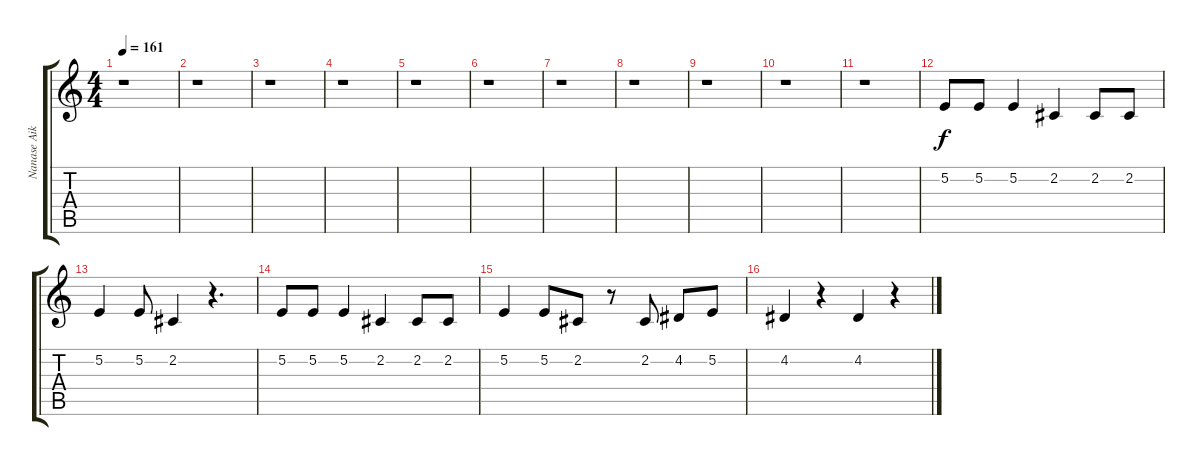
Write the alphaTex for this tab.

\track ("Nanase Aikawa" "Nanase Aik") {instrument lead1square}
\staff {score tabs}
\tuning (E4 B3 G3 D3 A2 E2) {hide}
\ts (4 4)
\tempo 161
\clef g2
\ks c
r.1{dy f instrument lead1square} |
r.1 |
r.1 |
r.1 |
r.1 |
r.1 |
r.1 |
r.1 |
r.1 |
r.1 |
r.1 |
5.2.8 5.2.8 5.2.4 2.2.4 2.2.8 2.2.8 |
5.2.4 5.2.8 2.2.4 r.4{d} |
5.2.8 5.2.8 5.2.4 2.2.4 2.2.8 2.2.8 |
5.2.4 5.2.8 2.2.8 r.8 2.2.8 4.2.8 5.2.8 |
4.2.4 r.4 4.2.4 r.4
